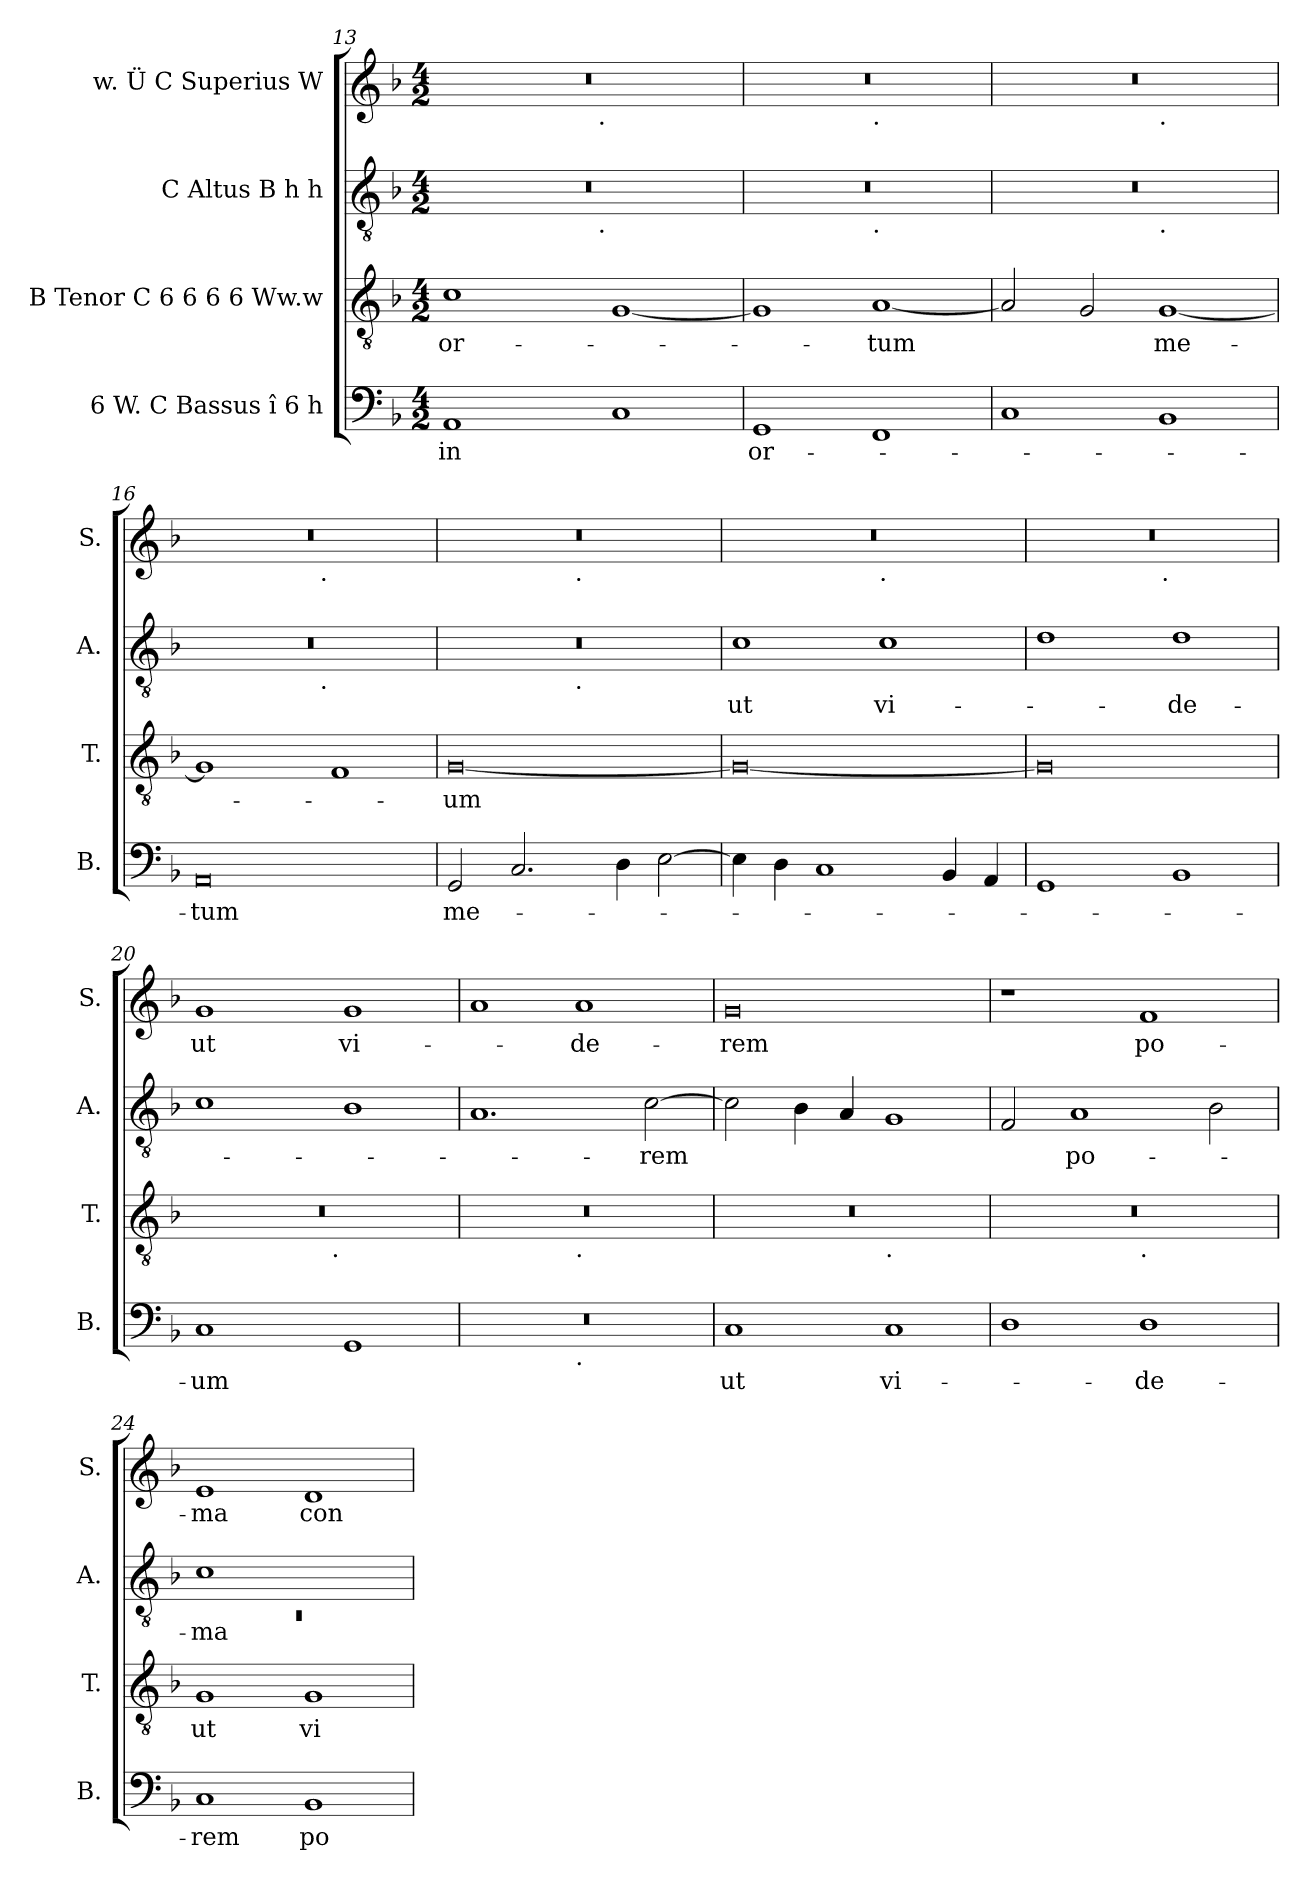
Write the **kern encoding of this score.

**kern	**text	**kern	**text	**kern	**text	**kern	**text
*part4	*part4	*part3	*part3	*part2	*part2	*part1	*part1
*staff4	*staff4	*staff3	*staff3	*staff2	*staff2	*staff1	*staff1
*I"6 W. C Bassus î 6 h	*	*I"B Tenor C 6 6 6 6 Ww.w	*	*I"C Altus B h h	*	*I"w. Ü C Superius W	*
*I'B.	*	*I'T.	*	*I'A.	*	*I'S.	*
*clefF4	*	*clefGv2	*	*clefGv2	*	*clefG2	*
*k[b-]	*	*k[b-]	*	*k[b-]	*	*k[b-]	*
*F:	*	*F:	*	*F:	*	*F:	*
*M4/2	*	*M4/2	*	*M4/2	*	*M4/2	*
=13	=13	=13	=13	=13	=13	=13	=13
!	!LO:LY:b	!	!LO:LY:b	!	!	!	!
*	*	*	*	*^	*	*^	*
1AA	in	1c	or-	0r	2ryy	.	0r	2ryy	.
.	.	.	.	.	4...ryy	.	.	4...ryy	.
!	!	!	!	!	!	!	!	!LO:TX:b:t=.	!
!	!	!	!	!	!LO:TX:b:t=.	!	!	!	!
.	.	.	.	.	1ryy	.	.	1ryy	.
1C	.	[<1G	.	.	.	.	.	.	.
.	.	.	.	.	32ryy	.	.	32ryy	.
!!LO:LB:g=z	!!
=14	=14	=14	=14	=14	=14	=14	=14	=14	=14
!	!LO:LY:b	!	!	!	!	!	!	!	!
1GG	or-	1G]	.	0r	1ryy	.	0r	1ryy	.
!	!	!	!	!	!	!	!	!LO:TX:b:t=.	!
!	!	!	!	!	!LO:TX:b:t=.	!	!	!	!
!	!	!	!LO:LY:b	!	!	!	!	!	!
1FF	.	[<1A	-tum	.	1ryy	.	.	1ryy	.
=15	=15	=15	=15	=15	=15	=15	=15	=15	=15
1C	.	2A/]	.	0r	1ryy	.	0r	1ryy	.
.	.	2G/	.	.	.	.	.	.	.
!	!	!	!	!	!	!	!	!LO:TX:b:t=.	!
!	!	!	!	!	!LO:TX:b:t=.	!	!	!	!
!	!	!	!LO:LY:b	!	!	!	!	!	!
1BB-	.	[<1G	me-	.	1ryy	.	.	1ryy	.
=16	=16	=16	=16	=16	=16	=16	=16	=16	=16
!	!LO:LY:b	!	!	!	!	!	!	!	!
0AA	-tum	1G]	.	0r	2ryy	.	0r	2ryy	.
.	.	.	.	.	4...ryy	.	.	4...ryy	.
!	!	!	!	!	!	!	!	!LO:TX:b:t=.	!
!	!	!	!	!	!LO:TX:b:t=.	!	!	!	!
.	.	.	.	.	1ryy	.	.	1ryy	.
.	.	1F	.	.	.	.	.	.	.
.	.	.	.	.	32ryy	.	.	32ryy	.
=17	=17	=17	=17	=17	=17	=17	=17	=17	=17
!	!LO:LY:b	!	!LO:LY:b	!	!	!	!	!	!
2GG/	me-	[<0G	-um	0r	1ryy	.	0r	1ryy	.
2.C/	.	.	.	.	.	.	.	.	.
!	!	!	!	!	!	!	!	!LO:TX:b:t=.	!
!	!	!	!	!	!LO:TX:b:t=.	!	!	!	!
.	.	.	.	.	1ryy	.	.	1ryy	.
4D\	.	.	.	.	.	.	.	.	.
[>2E\	.	.	.	.	.	.	.	.	.
=18	=18	=18	=18	=18	=18	=18	=18	=18	=18
!	!	!	!	!	!	!LO:LY:b	!	!	!
*	*	*	*	*v	*v	*	*	*	*
4E\]	.	0G_	.	1c	ut	0r	1ryy	.
4D\	.	.	.	.	.	.	.	.
1C	.	.	.	.	.	.	.	.
!	!	!	!	!	!	!	!LO:TX:b:t=.	!
!	!	!	!	!	!LO:LY:b	!	!	!
.	.	.	.	1c	vi-	.	1ryy	.
4BB-/	.	.	.	.	.	.	.	.
4AA/	.	.	.	.	.	.	.	.
=19	=19	=19	=19	=19	=19	=19	=19	=19
1GG	.	0G]	.	1d	.	0r	2ryy	.
.	.	.	.	.	.	.	4...ryy	.
!	!	!	!	!	!	!	!LO:TX:b:t=.	!
.	.	.	.	.	.	.	1ryy	.
!	!	!	!	!	!LO:LY:b	!	!	!
1BB-	.	.	.	1d	-de-	.	.	.
.	.	.	.	.	.	.	32ryy	.
=20	=20	=20	=20	=20	=20	=20	=20	=20
!	!LO:LY:b	!	!	!	!	!	!	!LO:LY:b
*	*	*^	*	*	*	*v	*v	*
1C	-um	0r	2ryy	.	1c	.	1g	ut
.	.	.	4...ryy	.	.	.	.	.
!	!	!	!LO:TX:b:t=.	!	!	!	!	!
.	.	.	1ryy	.	.	.	.	.
!	!	!	!	!	!	!	!	!LO:LY:b
1GG	.	.	.	.	1B-	.	1g	vi-
.	.	.	32ryy	.	.	.	.	.
!!LO:LB:g=z
=21	=21	=21	=21	=21	=21	=21	=21	=21
*^	*	*	*	*	*	*	*	*
0r	1ryy	.	0r	1ryy	.	1.A	.	1a	.
!	!	!	!	!LO:TX:b:t=.	!	!	!	!	!
!	!LO:TX:b:t=.	!	!	!	!	!	!	!	!
!	!	!	!	!	!	!	!	!	!LO:LY:b
.	1ryy	.	.	1ryy	.	.	.	1a	-de-
!	!	!	!	!	!	!	!LO:LY:b	!	!
.	.	.	.	.	.	[>2c\	-rem	.	.
=22	=22	=22	=22	=22	=22	=22	=22	=22	=22
!	!	!LO:LY:b	!	!	!	!	!	!	!LO:LY:b
*v	*v	*	*	*	*	*	*	*	*
1C	ut	0r	1ryy	.	2c\]	.	0g	-rem
.	.	.	.	.	4B-\	.	.	.
.	.	.	.	.	4A/	.	.	.
!	!	!	!LO:TX:b:t=.	!	!	!	!	!
!	!LO:LY:b	!	!	!	!	!	!	!
1C	vi-	.	1ryy	.	1G	.	.	.
=23	=23	=23	=23	=23	=23	=23	=23	=23
1D	.	0r	1ryy	.	2F/	.	1r	.
!	!	!	!	!	!	!LO:LY:b	!	!
.	.	.	.	.	1A	po-	.	.
!	!	!	!LO:TX:b:t=.	!	!	!	!	!
!	!LO:LY:b	!	!	!	!	!	!	!LO:LY:b
1D	-de-	.	1ryy	.	.	.	1f	po-
.	.	.	.	.	2B-\	.	.	.
=24	=24	=24	=24	=24	=24	=24	=24	=24
*	*	*	*	*	*^	*	*	*
!	!LO:LY:b	!	!	!LO:LY:b	!	!LO:N:vis=1	!LO:LY:b	!	!LO:LY:b
*	*	*v	*v	*	*	*	*	*	*
1C	-rem	1G	ut	1c	0rC	-ma	1e	-ma
!	!LO:LY:b	!	!LO:LY:b	!	!	!	!	!LO:LY:b
1BB-	po-	1G	vi-	1ryy	.	.	1d	con-
*	*	*	*	*v	*v	*	*	*
=	=	=	=	=	=	=	=
*-	*-	*-	*-	*-	*-	*-	*-
